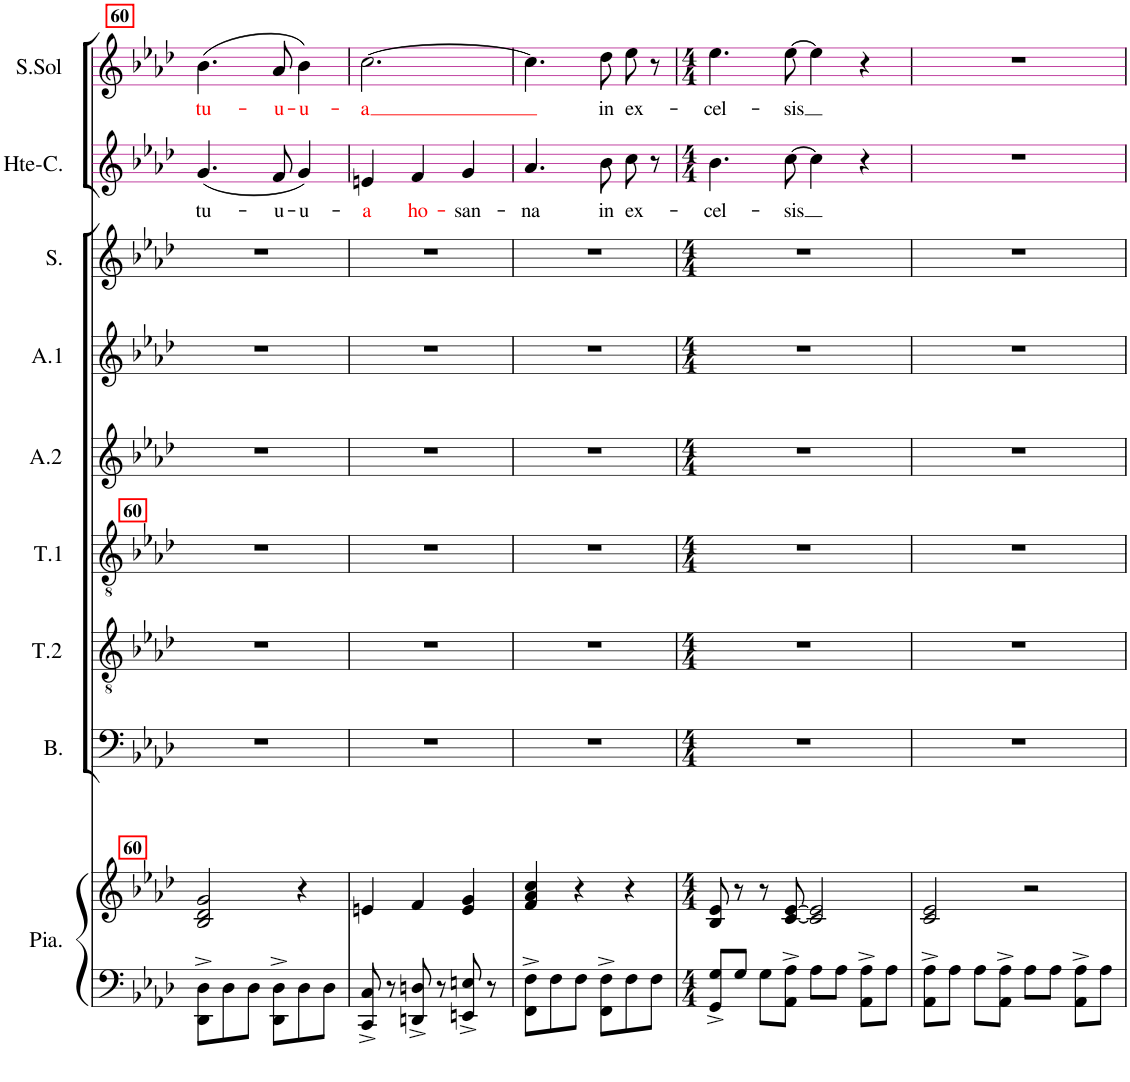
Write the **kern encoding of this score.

**kern	**kern	**kern	**kern	**kern	**kern	**kern	**kern	**kern	**text	**kern	**text
*part9	*part9	*part8	*part7	*part6	*part5	*part4	*part3	*part2	*part2	*part1	*part1
*staff10	*staff9	*staff8	*staff7	*staff6	*staff5	*staff4	*staff3	*staff2	*staff2	*staff1	*staff1
*I"Piano	*	*I"Basse	*I"Ténor 2	*I"Ténor 1	*I"Alto 2	*I"Alto 1	*I"Soprano	*I"Hte-Contre	*	*I"Soprane Sol	*
*I'Pia.	*	*I'B.	*I'T.2	*I'T.1	*I'A.2	*I'A.1	*I'S.	*I'Hte-C.	*	*I'S.Sol	*
!!LO:PB:g=z
*clefF4	*clefG2	*clefF4	*clefGv2	*clefGv2	*clefG2	*clefG2	*clefG2	*clefG2	*	*clefG2	*
*k[b-e-a-d-]	*k[b-e-a-d-]	*k[b-e-a-d-]	*k[b-e-a-d-]	*k[b-e-a-d-]	*k[b-e-a-d-]	*k[b-e-a-d-]	*k[b-e-a-d-]	*k[b-e-a-d-]	*	*k[b-e-a-d-]	*
*M3/4	*M3/4	*M3/4	*M3/4	*M3/4	*M3/4	*M3/4	*M3/4	*M3/4	*	*M3/4	*
=60	=60	=60	=60	=60	=60	=60	=60	=60	=60	=60	=60
!	!	!	!	!LO:TX:a:B:t=60	!	!	!	!	!	!	!
!	!LO:TX:a:B:t=60	!	!	!	!	!	!	!	!	!	!
!	!	!	!	!	!	!	!	!	!LO:LY:b	!	!LO:LY:b:color=#FF0000
8DD-\^ 8D-\^L	2B-/ 2d-/ 2g/	2.r	2.r	2.r	2.r	2.r	2.r	(4.g/	tu-	(4.b-\	tu-
8D-\	.	.	.	.	.	.	.	.	.	.	.
8D-\J	.	.	.	.	.	.	.	.	.	.	.
!	!	!	!	!	!	!	!	!	!LO:LY:b	!	!LO:LY:b:color=#FF0000
8DD-\^ 8D-\^L	.	.	.	.	.	.	.	8f/	-u-	8a-/	-u-
!	!	!	!	!	!	!	!	!	!LO:LY:b	!	!LO:LY:b:color=#FF0000
8D-\	4r	.	.	.	.	.	.	4g/)	-u-	4b-\)	-u-
8D-\J	.	.	.	.	.	.	.	.	.	.	.
=61	=61	=61	=61	=61	=61	=61	=61	=61	=61	=61	=61
!	!	!	!	!	!	!	!	!	!LO:LY:b:color=#FF0000	!	!LO:LY:b:color=#FF0000
8CC/^ 8C/^	4en/	2.r	2.r	2.r	2.r	2.r	2.r	4en/	-a	[2.cc\	-a
8r	.	.	.	.	.	.	.	.	.	.	.
!	!	!	!	!	!	!	!	!	!LO:LY:b:color=#FF0000	!	!
8DDn/^ 8Dn/^	4f/	.	.	.	.	.	.	4f/	ho-	.	.
8r	.	.	.	.	.	.	.	.	.	.	.
!	!	!	!	!	!	!	!	!	!LO:LY:b	!	!
8EEn/^ 8En/^	4e/ 4g/	.	.	.	.	.	.	4g/	-san-	.	.
8r	.	.	.	.	.	.	.	.	.	.	.
=62	=62	=62	=62	=62	=62	=62	=62	=62	=62	=62	=62
!	!	!	!	!	!	!	!	!	!LO:LY:b	!	!
8FF\^ 8F\^L	4f/ 4a-/ 4cc/	2.r	2.r	2.r	2.r	2.r	2.r	4.a-/	-na	4.cc\]	.
8F\	.	.	.	.	.	.	.	.	.	.	.
8F\J	4r	.	.	.	.	.	.	.	.	.	.
!	!	!	!	!	!	!	!	!	!LO:LY:b	!	!LO:LY:b
8FF\^ 8F\^L	.	.	.	.	.	.	.	8b-\	in	8dd-\	in
!	!	!	!	!	!	!	!	!	!LO:LY:b	!	!LO:LY:b
8F\	4r	.	.	.	.	.	.	8cc\	ex-	8ee-\	ex-
8F\J	.	.	.	.	.	.	.	8r	.	8r	.
=63	=63	=63	=63	=63	=63	=63	=63	=63	=63	=63	=63
*M4/4	*M4/4	*M4/4	*M4/4	*M4/4	*M4/4	*M4/4	*M4/4	*M4/4	*	*M4/4	*
!	!	!	!	!	!	!	!	!	!LO:LY:b	!	!LO:LY:b
8GG/^ 8G/^L	8B-/ 8e-/	1r	1r	1r	1r	1r	1r	4.b-\	-cel-	4.ee-\	-cel-
8G/J	8r	.	.	.	.	.	.	.	.	.	.
8G\L	8r	.	.	.	.	.	.	.	.	.	.
!	!	!	!	!	!	!	!	!	!LO:LY:b	!	!LO:LY:b
8AA-\^ 8A-\^J	[8c/ [8e-/	.	.	.	.	.	.	[8cc\	-sis	[8ee-\	-sis
8A-\L	2c/] 2e-/]	.	.	.	.	.	.	4cc\]	.	4ee-\]	.
8A-\J	.	.	.	.	.	.	.	.	.	.	.
8AA-\^ 8A-\^L	.	.	.	.	.	.	.	4r	.	4r	.
8A-\J	.	.	.	.	.	.	.	.	.	.	.
=64	=64	=64	=64	=64	=64	=64	=64	=64	=64	=64	=64
8AA-\^> 8A-\^>L	2c/ 2e-/	1r	1r	1r	1r	1r	1r	1r	.	1r	.
8A-\J	.	.	.	.	.	.	.	.	.	.	.
8A-\L	.	.	.	.	.	.	.	.	.	.	.
8AA-\^> 8A-\^>J	.	.	.	.	.	.	.	.	.	.	.
8A-\L	2r	.	.	.	.	.	.	.	.	.	.
8A-\J	.	.	.	.	.	.	.	.	.	.	.
8AA-\^> 8A-\^>L	.	.	.	.	.	.	.	.	.	.	.
8A-\J	.	.	.	.	.	.	.	.	.	.	.
=	=	=	=	=	=	=	=	=	=	=	=
*-	*-	*-	*-	*-	*-	*-	*-	*-	*-	*-	*-
